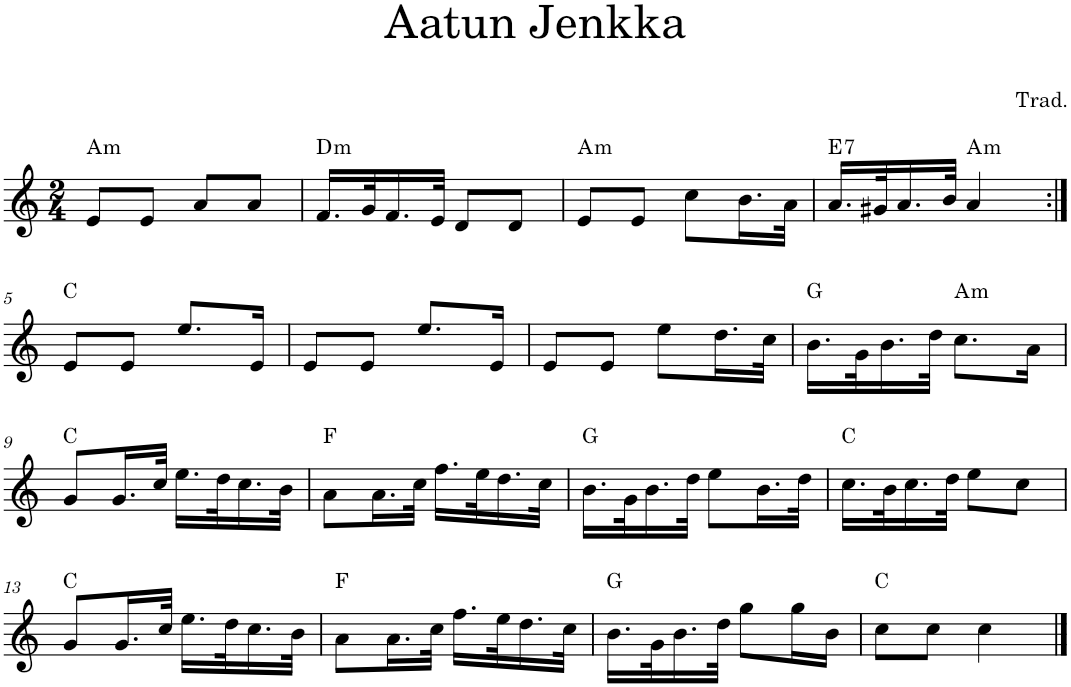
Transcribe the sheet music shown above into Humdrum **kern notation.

**kern	**harte
*part1	*part1
*staff1	*
*I"Violin	*
*I'Vln.	*
*clefG2	*
*k[]	*
*M2/4	*
=1	=1
!	!LO:H:kt=m
8e/L	A:min
8e/J	.
8a/L	.
8a/J	.
=2	=2
!	!LO:H:kt=m
16.f/LL	D:min
32g/K	.
16.f/	.
32e/JJk	.
8d/L	.
8d/J	.
=3	=3
!	!LO:H:kt=m
8e/L	A:min
8e/J	.
8cc\L	.
16.b\L	.
32a\JJk	.
=4	=4
!	!LO:H:kt=7
16.a/LL	E:7
32g#X/K	.
16.a/	.
32b/JJk	.
!	!LO:H:kt=m
4a/	A:min
!!LO:LB:g=z
=5:|!	=5:|!
8e/L	C:maj
8e/J	.
8.ee/L	.
16e/Jk	.
=6	=6
8e/L	.
8e/J	.
8.ee/L	.
16e/Jk	.
=7	=7
8e/L	.
8e/J	.
8ee\L	.
16.dd\L	.
32cc\JJk	.
=8	=8
16.b\LL	G:maj
32g\K	.
16.b\	.
32dd\JJk	.
!	!LO:H:kt=m
8.cc\L	A:min
16a\Jk	.
!!LO:LB:g=z
=9	=9
8g/L	C:maj
16.g/L	.
32cc/JJk	.
16.ee\LL	.
32dd\K	.
16.cc\	.
32b\JJk	.
=10	=10
8a\L	F:maj
16.a\L	.
32cc\JJk	.
16.ff\LL	.
32ee\K	.
16.dd\	.
32cc\JJk	.
=11	=11
16.b\LL	G:maj
32g\K	.
16.b\	.
32dd\JJk	.
8ee\L	.
16.b\L	.
32dd\JJk	.
=12	=12
16.cc\LL	C:maj
32b\K	.
16.cc\	.
32dd\JJk	.
8ee\L	.
8cc\J	.
!!LO:LB:g=z
=13	=13
8g/L	C:maj
16.g/L	.
32cc/JJk	.
16.ee\LL	.
32dd\K	.
16.cc\	.
32b\JJk	.
=14	=14
8a\L	F:maj
16.a\L	.
32cc\JJk	.
16.ff\LL	.
32ee\K	.
16.dd\	.
32cc\JJk	.
=15	=15
16.b\LL	G:maj
32g\K	.
16.b\	.
32dd\JJk	.
8gg\L	.
16gg\L	.
16b\JJ	.
=16	=16
8cc\L	C:maj
8cc\J	.
4cc\	.
==	==
*-	*-
